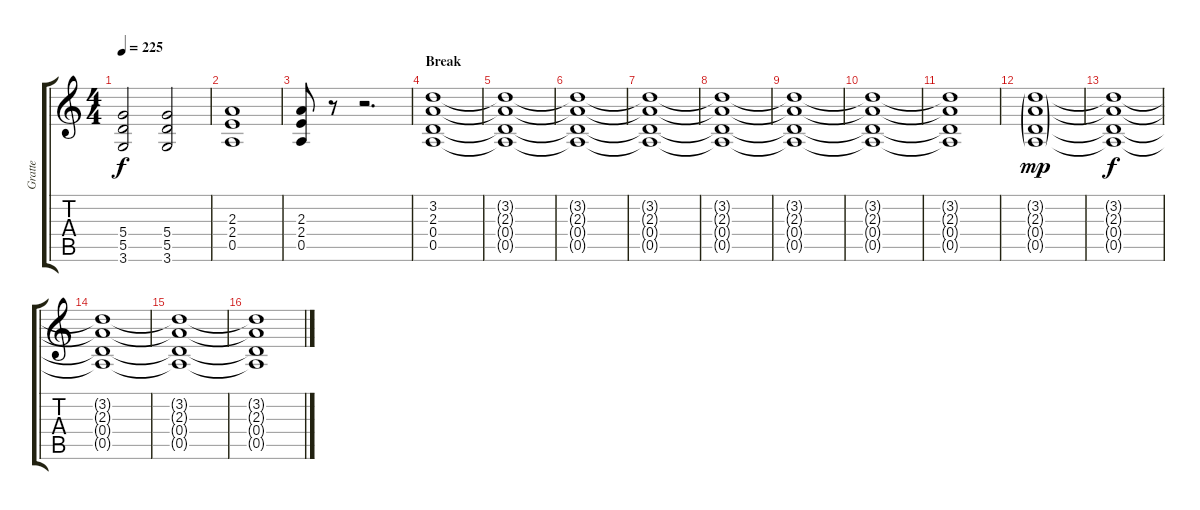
\track ("Gratte" "Gratte") {instrument electricguitarclean}
\staff {score tabs}
\tuning (E4 B3 G3 D3 A2 E2) {hide}
\ts (4 4)
\tempo 225
\clef g2
\ks c
(5.4 5.5 3.6).2{dy f} (5.4 5.5 3.6).2 |
(2.3 2.4 0.5).1 |
(2.3 2.4 0.5).8 r.8 r.2{d} |
\section ("" "Break")
(3.2 2.3 0.4 0.5).1 |
(3.2{t} 2.3{t} 0.4{t} 0.5{t}).1 |
(3.2{t} 2.3{t} 0.4{t} 0.5{t}).1 |
(3.2{t} 2.3{t} 0.4{t} 0.5{t}).1 |
(3.2{t} 2.3{t} 0.4{t} 0.5{t}).1 |
(3.2{t} 2.3{t} 0.4{t} 0.5{t}).1 |
(3.2{t} 2.3{t} 0.4{t} 0.5{t}).1 |
(3.2{t} 2.3{t} 0.4{t} 0.5{t}).1 |
(3.2{g} 2.3{g} 0.4{g} 0.5{g}).1{dy mp} |
(3.2{t} 2.3{t} 0.4{t} 0.5{t}).1{dy f} |
(3.2{t} 2.3{t} 0.4{t} 0.5{t}).1 |
(3.2{t} 2.3{t} 0.4{t} 0.5{t}).1 |
(3.2{t} 2.3{t} 0.4{t} 0.5{t}).1
